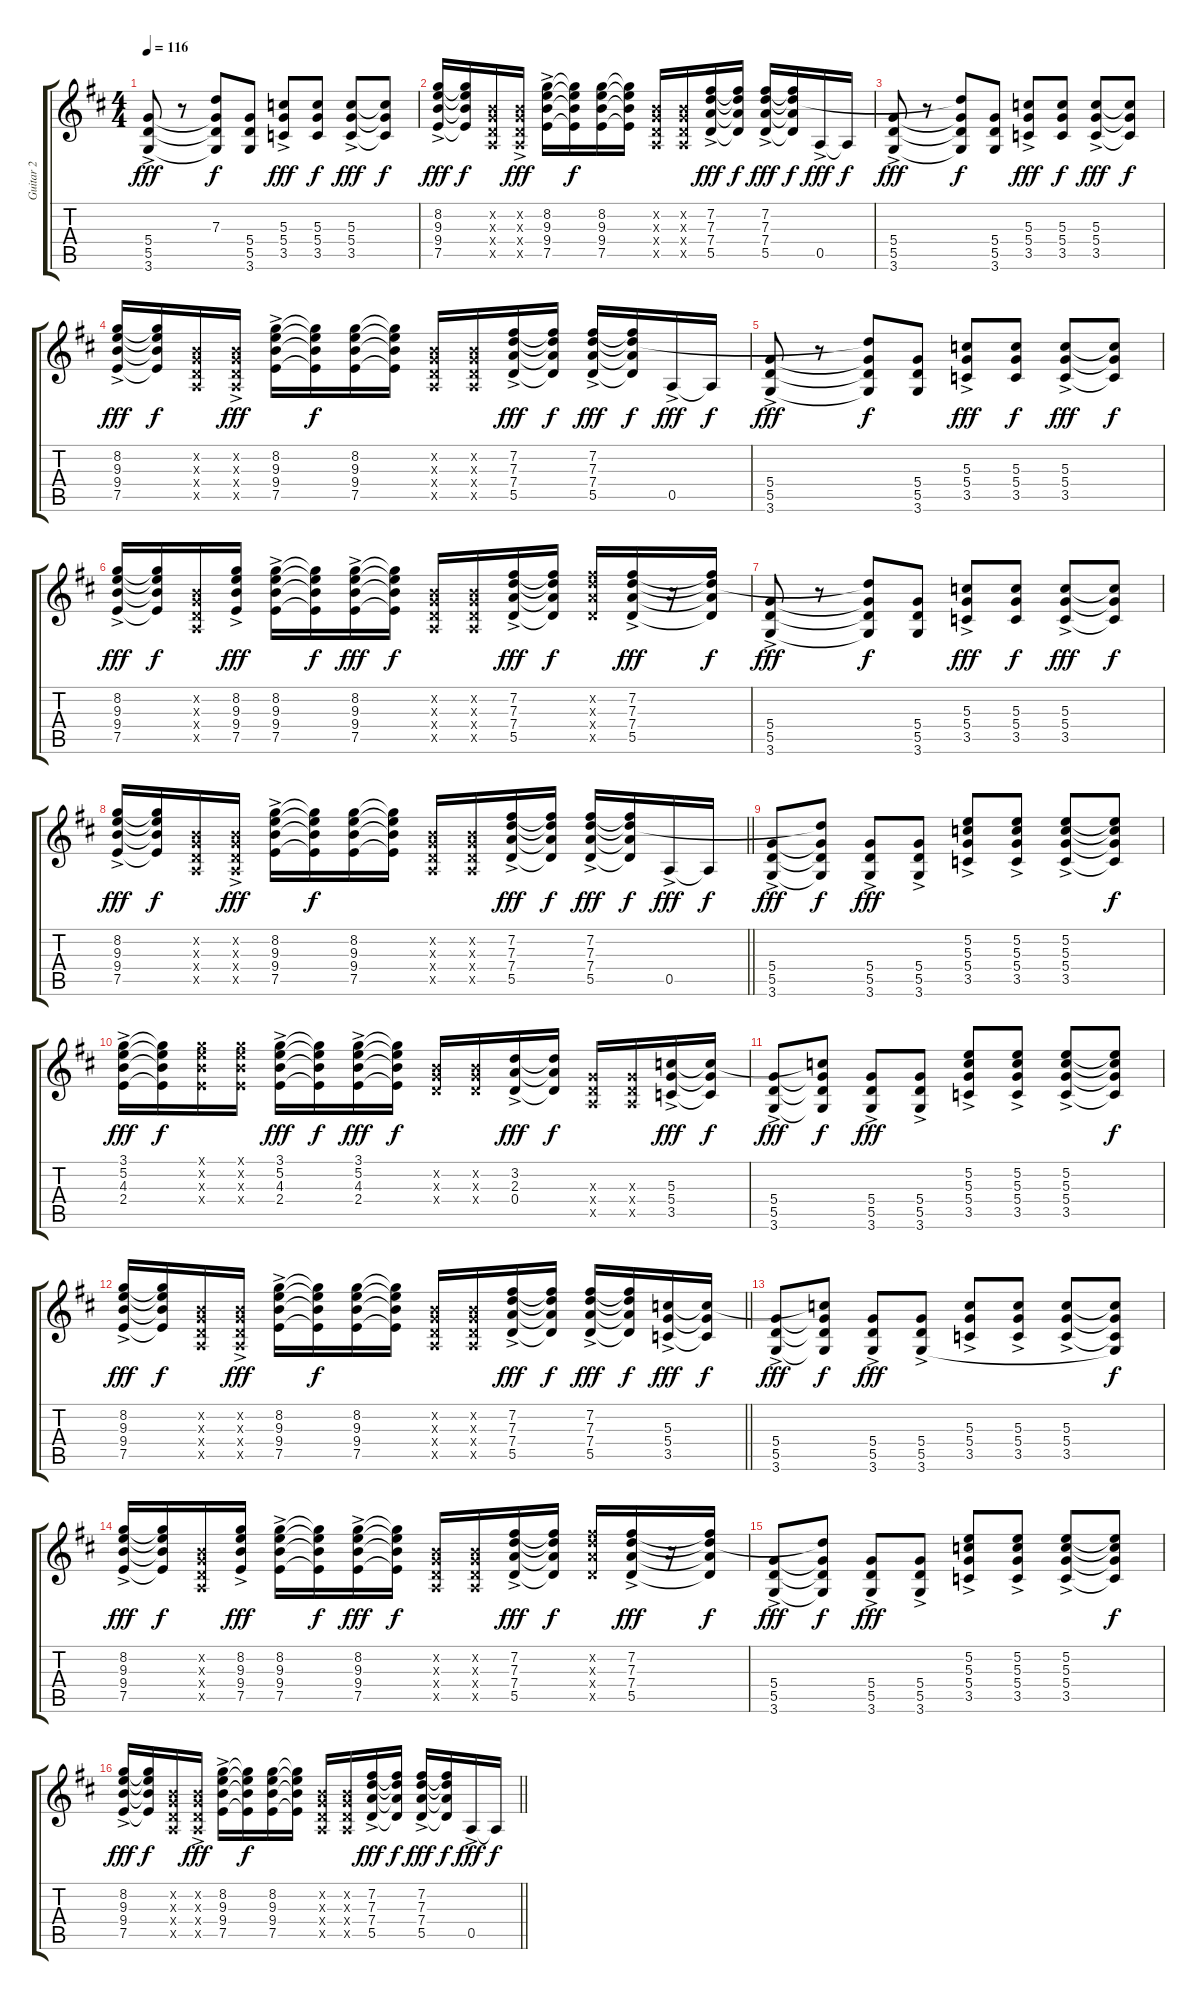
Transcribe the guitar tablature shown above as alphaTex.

\track ("Guitar 2" "Guitar 2") {instrument overdrivenguitar}
\staff {score tabs}
\tuning (E4 B3 G3 D3 A2 E2) {hide}
\ts (4 4)
\tempo 116
\clef g2
\ks d
(5.4{ac} 5.5{ac} 3.6{ac}).8{dy fff} r.8 (7.3{t} 5.4{t} 5.5{t} 3.6{t}).8{dy f} (5.4 5.5 3.6).8 (5.3{ac} 5.4{ac} 3.5{ac}).8{dy fff} (5.3 5.4 3.5).8{dy f} (5.3{ac} 5.4{ac} 3.5{ac}).8{dy fff} (5.3{t} 5.4{t} 3.5{t}).8{dy f} |
(8.2{ac} 9.3{ac} 9.4{ac} 7.5{ac}).16{dy fff} (8.2{t} 9.3{t} 9.4{t} 7.5{t}).16{dy f} (0.2{x} 0.3{x} 0.4{x} 0.5{x}).16 (0.2{ac x} 0.3{ac x} 0.4{ac x} 0.5{ac x}).16{dy fff} (8.2{ac} 9.3{ac} 9.4{ac} 7.5{ac}).16 (8.2{t} 9.3{t} 9.4{t} 7.5{t}).16{dy f} (8.2 9.3 9.4 7.5).16 (8.2{t} 9.3{t} 9.4{t} 7.5{t}).16 (0.2{x} 0.3{x} 0.4{x} 0.5{x}).16 (0.2{x} 0.3{x} 0.4{x} 0.5{x}).16 (7.2{ac} 7.3{ac} 7.4{ac} 5.5{ac}).16{dy fff} (7.2{t} 7.3{t} 7.4{t} 5.5{t}).16{dy f} (7.2{ac} 7.3{ac} 7.4{ac} 5.5{ac}).16{dy fff} (7.2{t} 7.3{t} 7.4{t} 5.5{t}).16{dy f} 0.5{ac}.16{dy fff} 0.5{t}.16{dy f} |
(5.4{ac} 5.5{ac} 3.6{ac}).8{dy fff} r.8 (7.3{t} 5.4{t} 5.5{t} 3.6{t}).8{dy f} (5.4 5.5 3.6).8 (5.3{ac} 5.4{ac} 3.5{ac}).8{dy fff} (5.3 5.4 3.5).8{dy f} (5.3{ac} 5.4{ac} 3.5{ac}).8{dy fff} (5.3{t} 5.4{t} 3.5{t}).8{dy f} |
(8.2{ac} 9.3{ac} 9.4{ac} 7.5{ac}).16{dy fff} (8.2{t} 9.3{t} 9.4{t} 7.5{t}).16{dy f} (0.2{x} 0.3{x} 0.4{x} 0.5{x}).16 (0.2{ac x} 0.3{ac x} 0.4{ac x} 0.5{ac x}).16{dy fff} (8.2{ac} 9.3{ac} 9.4{ac} 7.5{ac}).16 (8.2{t} 9.3{t} 9.4{t} 7.5{t}).16{dy f} (8.2 9.3 9.4 7.5).16 (8.2{t} 9.3{t} 9.4{t} 7.5{t}).16 (0.2{x} 0.3{x} 0.4{x} 0.5{x}).16 (0.2{x} 0.3{x} 0.4{x} 0.5{x}).16 (7.2{ac} 7.3{ac} 7.4{ac} 5.5{ac}).16{dy fff} (7.2{t} 7.3{t} 7.4{t} 5.5{t}).16{dy f} (7.2{ac} 7.3{ac} 7.4{ac} 5.5{ac}).16{dy fff} (7.2{t} 7.3{t} 7.4{t} 5.5{t}).16{dy f} 0.5{ac}.16{dy fff} 0.5{t}.16{dy f} |
(5.4{ac} 5.5{ac} 3.6{ac}).8{dy fff} r.8 (7.3{t} 5.4{t} 5.5{t} 3.6{t}).8{dy f} (5.4 5.5 3.6).8 (5.3{ac} 5.4{ac} 3.5{ac}).8{dy fff} (5.3 5.4 3.5).8{dy f} (5.3{ac} 5.4{ac} 3.5{ac}).8{dy fff} (5.3{t} 5.4{t} 3.5{t}).8{dy f} |
(8.2{ac} 9.3{ac} 9.4{ac} 7.5{ac}).16{dy fff} (8.2{t} 9.3{t} 9.4{t} 7.5{t}).16{dy f} (0.2{x} 0.3{x} 0.4{x} 0.5{x}).16 (8.2{ac} 9.3{ac} 9.4{ac} 7.5{ac}).16{dy fff} (8.2{ac} 9.3{ac} 9.4{ac} 7.5{ac}).16 (8.2{t} 9.3{t} 9.4{t} 7.5{t}).16{dy f} (8.2{ac} 9.3{ac} 9.4{ac} 7.5{ac}).16{dy fff} (8.2{t} 9.3{t} 9.4{t} 7.5{t}).16{dy f} (0.2{x} 0.3{x} 0.4{x} 0.5{x}).16 (0.2{x} 0.3{x} 0.4{x} 0.5{x}).16 (7.2{ac} 7.3{ac} 7.4{ac} 5.5{ac}).16{dy fff} (7.2{t} 7.3{t} 7.4{t} 5.5{t}).16{dy f} (7.2{x} 7.3{x} 7.4{x} 5.5{x}).16 (7.2{ac} 7.3{ac} 7.4{ac} 5.5{ac}).16{dy fff} r.16 (7.2{t} 7.3{t} 7.4{t} 5.5{t}).16{dy f} |
(5.4{ac} 5.5{ac} 3.6{ac}).8{dy fff} r.8 (7.3{t} 5.4{t} 5.5{t} 3.6{t}).8{dy f} (5.4 5.5 3.6).8 (5.3{ac} 5.4{ac} 3.5{ac}).8{dy fff} (5.3 5.4 3.5).8{dy f} (5.3{ac} 5.4{ac} 3.5{ac}).8{dy fff} (5.3{t} 5.4{t} 3.5{t}).8{dy f} |
\barLineRight lightlight
(8.2{ac} 9.3{ac} 9.4{ac} 7.5{ac}).16{dy fff} (8.2{t} 9.3{t} 9.4{t} 7.5{t}).16{dy f} (0.2{x} 0.3{x} 0.4{x} 0.5{x}).16 (0.2{ac x} 0.3{ac x} 0.4{ac x} 0.5{ac x}).16{dy fff} (8.2{ac} 9.3{ac} 9.4{ac} 7.5{ac}).16 (8.2{t} 9.3{t} 9.4{t} 7.5{t}).16{dy f} (8.2 9.3 9.4 7.5).16 (8.2{t} 9.3{t} 9.4{t} 7.5{t}).16 (0.2{x} 0.3{x} 0.4{x} 0.5{x}).16 (0.2{x} 0.3{x} 0.4{x} 0.5{x}).16 (7.2{ac} 7.3{ac} 7.4{ac} 5.5{ac}).16{dy fff} (7.2{t} 7.3{t} 7.4{t} 5.5{t}).16{dy f} (7.2{ac} 7.3{ac} 7.4{ac} 5.5{ac}).16{dy fff} (7.2{t} 7.3{t} 7.4{t} 5.5{t}).16{dy f} 0.5{ac}.16{dy fff} 0.5{t}.16{dy f} |
(5.4{ac} 5.5{ac} 3.6{ac}).8{dy fff} (7.3{t} 5.4{t} 5.5{t} 3.6{t}).8{dy f} (5.4{ac} 5.5{ac} 3.6{ac}).8{dy fff} (5.4{ac} 5.5{ac} 3.6{ac}).8 (5.2{ac} 5.3{ac} 5.4{ac} 3.5{ac}).8 (5.2{ac} 5.3{ac} 5.4{ac} 3.5{ac}).8 (5.2{ac} 5.3{ac} 5.4{ac} 3.5{ac}).8 (5.2{t} 5.3{t} 5.4{t} 3.5{t}).8{dy f} |
(3.1{ac} 5.2{ac} 4.3{ac} 2.4{ac}).16{dy fff} (3.1{t} 5.2{t} 4.3{t} 2.4{t}).16{dy f} (3.1{x} 5.2{x} 4.3{x} 2.4{x}).16 (3.1{x} 5.2{x} 4.3{x} 2.4{x}).16 (3.1{ac} 5.2{ac} 4.3{ac} 2.4{ac}).16{dy fff} (3.1{t} 5.2{t} 4.3{t} 2.4{t}).16{dy f} (3.1{ac} 5.2{ac} 4.3{ac} 2.4{ac}).16{dy fff} (3.1{t} 5.2{t} 4.3{t} 2.4{t}).16{dy f} (0.2{x} 0.3{x} 0.4{x}).16 (0.2{x} 0.3{x} 0.4{x}).16 (3.2{ac} 2.3{ac} 0.4{ac}).16{dy fff} (3.2{t} 2.3{t} 0.4{t}).16{dy f} (0.3{x} 0.4{x} 0.5{x}).16 (0.3{x} 0.4{x} 0.5{x}).16 (5.3{ac} 5.4{ac} 3.5{ac}).16{dy fff} (5.3{t} 5.4{t} 3.5{t}).16{dy f} |
(5.4{ac} 5.5{ac} 3.6{ac}).8{dy fff} (5.3{t} 5.4{t} 5.5{t} 3.6{t}).8{dy f} (5.4{ac} 5.5{ac} 3.6{ac}).8{dy fff} (5.4{ac} 5.5{ac} 3.6{ac}).8 (5.2{ac} 5.3{ac} 5.4{ac} 3.5{ac}).8 (5.2{ac} 5.3{ac} 5.4{ac} 3.5{ac}).8 (5.2{ac} 5.3{ac} 5.4{ac} 3.5{ac}).8 (5.2{t} 5.3{t} 5.4{t} 3.5{t}).8{dy f} |
\barLineRight lightlight
(8.2{ac} 9.3{ac} 9.4{ac} 7.5{ac}).16{dy fff} (8.2{t} 9.3{t} 9.4{t} 7.5{t}).16{dy f} (0.2{x} 0.3{x} 0.4{x} 0.5{x}).16 (0.2{ac x} 0.3{ac x} 0.4{ac x} 0.5{ac x}).16{dy fff} (8.2{ac} 9.3{ac} 9.4{ac} 7.5{ac}).16 (8.2{t} 9.3{t} 9.4{t} 7.5{t}).16{dy f} (8.2 9.3 9.4 7.5).16 (8.2{t} 9.3{t} 9.4{t} 7.5{t}).16 (0.2{x} 0.3{x} 0.4{x} 0.5{x}).16 (0.2{x} 0.3{x} 0.4{x} 0.5{x}).16 (7.2{ac} 7.3{ac} 7.4{ac} 5.5{ac}).16{dy fff} (7.2{t} 7.3{t} 7.4{t} 5.5{t}).16{dy f} (7.2{ac} 7.3{ac} 7.4{ac} 5.5{ac}).16{dy fff} (7.2{t} 7.3{t} 7.4{t} 5.5{t}).16{dy f} (5.3{ac} 5.4{ac} 3.5{ac}).16{dy fff} (5.3{t} 5.4{t} 3.5{t}).16{dy f} |
(5.4{ac} 5.5{ac} 3.6{ac}).8{dy fff} (5.3{t} 5.4{t} 5.5{t} 3.6{t}).8{dy f} (5.4{ac} 5.5{ac} 3.6{ac}).8{dy fff} (5.4{ac} 5.5{ac} 3.6{ac}).8 (5.3 5.4{ac} 3.5{ac}).8 (5.3 5.4{ac} 3.5{ac}).8 (5.3 5.4{ac} 3.5{ac}).8 (5.3{t} 5.4{t} 3.5{t} 3.6{t}).8{dy f} |
(8.2{ac} 9.3{ac} 9.4{ac} 7.5{ac}).16{dy fff} (8.2{t} 9.3{t} 9.4{t} 7.5{t}).16{dy f} (0.2{x} 0.3{x} 0.4{x} 0.5{x}).16 (8.2{ac} 9.3{ac} 9.4{ac} 7.5{ac}).16{dy fff} (8.2{ac} 9.3{ac} 9.4{ac} 7.5{ac}).16 (8.2{t} 9.3{t} 9.4{t} 7.5{t}).16{dy f} (8.2{ac} 9.3{ac} 9.4{ac} 7.5{ac}).16{dy fff} (8.2{t} 9.3{t} 9.4{t} 7.5{t}).16{dy f} (0.2{x} 0.3{x} 0.4{x} 0.5{x}).16 (0.2{x} 0.3{x} 0.4{x} 0.5{x}).16 (7.2{ac} 7.3{ac} 7.4{ac} 5.5{ac}).16{dy fff} (7.2{t} 7.3{t} 7.4{t} 5.5{t}).16{dy f} (7.2{x} 7.3{x} 7.4{x} 5.5{x}).16 (7.2{ac} 7.3{ac} 7.4{ac} 5.5{ac}).16{dy fff} r.16 (7.2{t} 7.3{t} 7.4{t} 5.5{t}).16{dy f} |
(5.4{ac} 5.5{ac} 3.6{ac}).8{dy fff} (7.3{t} 5.4{t} 5.5{t} 3.6{t}).8{dy f} (5.4{ac} 5.5{ac} 3.6{ac}).8{dy fff} (5.4{ac} 5.5{ac} 3.6{ac}).8 (5.2{ac} 5.3{ac} 5.4{ac} 3.5{ac}).8 (5.2{ac} 5.3{ac} 5.4{ac} 3.5{ac}).8 (5.2{ac} 5.3{ac} 5.4{ac} 3.5{ac}).8 (5.2{t} 5.3{t} 5.4{t} 3.5{t}).8{dy f} |
\barLineRight lightlight
(8.2{ac} 9.3{ac} 9.4{ac} 7.5{ac}).16{dy fff} (8.2{t} 9.3{t} 9.4{t} 7.5{t}).16{dy f} (0.2{x} 0.3{x} 0.4{x} 0.5{x}).16 (0.2{ac x} 0.3{ac x} 0.4{ac x} 0.5{ac x}).16{dy fff} (8.2{ac} 9.3{ac} 9.4{ac} 7.5{ac}).16 (8.2{t} 9.3{t} 9.4{t} 7.5{t}).16{dy f} (8.2 9.3 9.4 7.5).16 (8.2{t} 9.3{t} 9.4{t} 7.5{t}).16 (0.2{x} 0.3{x} 0.4{x} 0.5{x}).16 (0.2{x} 0.3{x} 0.4{x} 0.5{x}).16 (7.2{ac} 7.3{ac} 7.4{ac} 5.5{ac}).16{dy fff} (7.2{t} 7.3{t} 7.4{t} 5.5{t}).16{dy f} (7.2{ac} 7.3{ac} 7.4{ac} 5.5{ac}).16{dy fff} (7.2{t} 7.3{t} 7.4{t} 5.5{t}).16{dy f} 0.5{ac}.16{dy fff} 0.5{t}.16{dy f}
